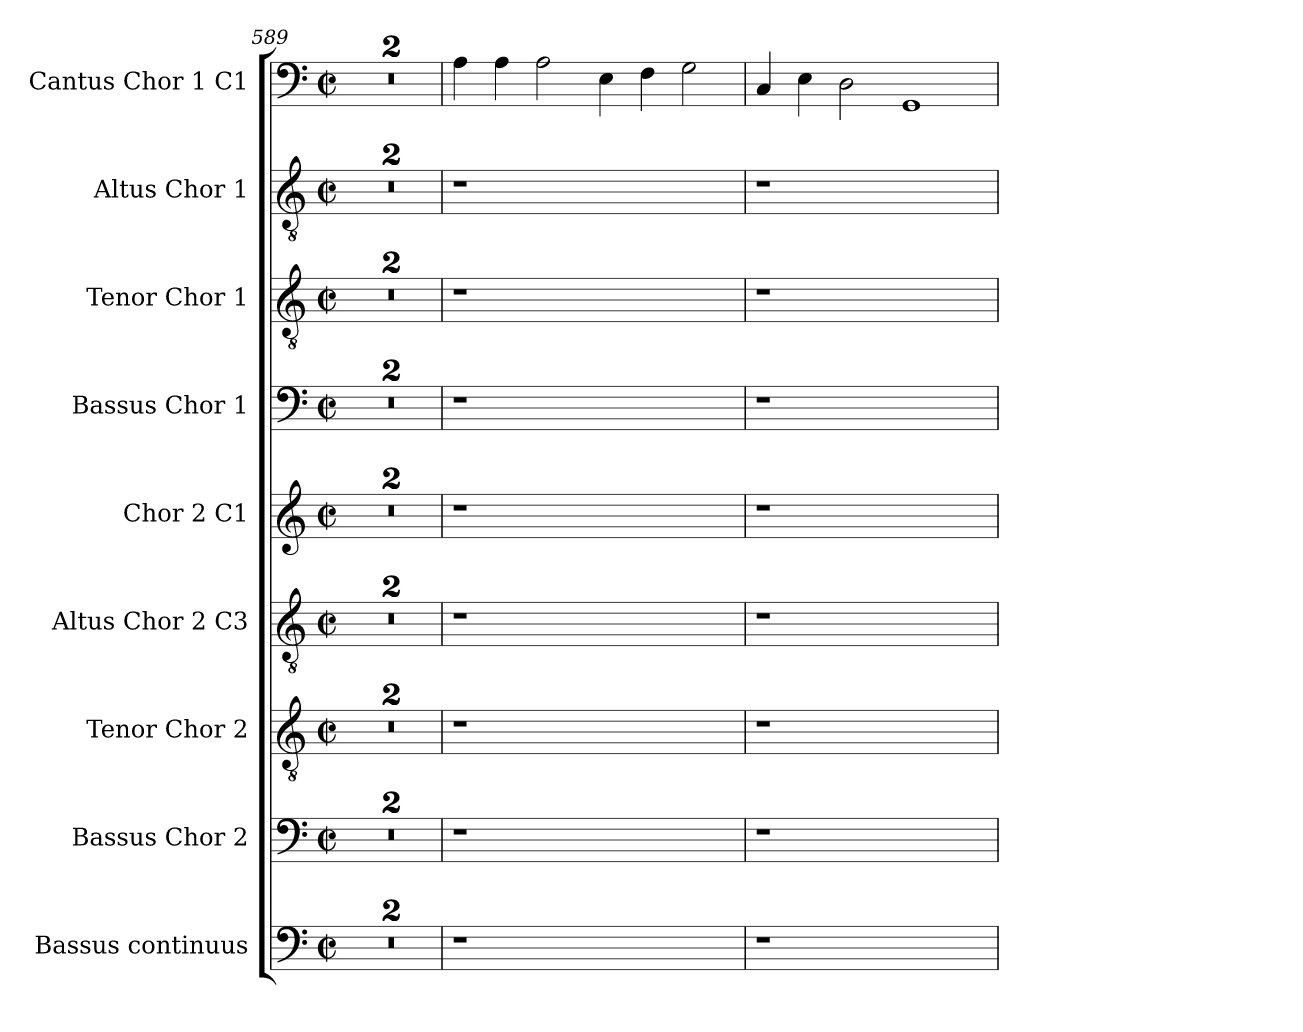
**kern	**kern	**kern	**kern	**kern	**kern	**kern	**kern	**kern
*part9	*part8	*part7	*part6	*part5	*part4	*part3	*part2	*part1
*staff9	*staff8	*staff7	*staff6	*staff5	*staff4	*staff3	*staff2	*staff1
*I"Bassus continuus	*I"Bassus Chor 2	*I"Tenor Chor 2	*I"Altus Chor 2 C3	*I"Chor 2 C1	*I"Bassus Chor 1	*I"Tenor Chor 1	*I"Altus Chor 1	*I"Cantus Chor 1 C1
*I'Bc	*I'B2	*I'T2	*I'A2	*I'C2	*I'B1	*I'T1	*I'A1	*I'C1
*clefF4	*clefF4	*clefGv2	*clefGv2	*clefG2	*clefF4	*clefGv2	*clefGv2	*clefF4
*ITrd7c12	*	*	*	*	*	*	*	*
*k[]	*k[]	*k[]	*k[]	*k[]	*k[]	*k[]	*k[]	*k[]
*C:	*C:	*C:	*C:	*C:	*C:	*C:	*C:	*C:
*M2/2	*M2/2	*M2/2	*M2/2	*M2/2	*M2/2	*M2/2	*M2/2	*M2/2
*met(c|)	*met(c|)	*met(c|)	*met(c|)	*met(c|)	*met(c|)	*met(c|)	*met(c|)	*met(c|)
=589	=589	=589	=589	=589	=589	=589	=589	=589
1r	1r	1r	1r	1r	1r	1r	1r	1r
=590	=590	=590	=590	=590	=590	=590	=590	=590
1r	1r	1r	1r	1r	1r	1r	1r	1r
=591	=591	=591	=591	=591	=591	=591	=591	=591
1r	1r	1r	1r	1r	1r	1r	1r	4A\
.	.	.	.	.	.	.	.	4A\
.	.	.	.	.	.	.	.	2A\
1ryy	1ryy	1ryy	1ryy	1ryy	1ryy	1ryy	1ryy	4E\
.	.	.	.	.	.	.	.	4F\
.	.	.	.	.	.	.	.	2G\
!!LO:LB:g=z
=592	=592	=592	=592	=592	=592	=592	=592	=592
1r	1r	1r	1r	1r	1r	1r	1r	4C/
.	.	.	.	.	.	.	.	4E\
.	.	.	.	.	.	.	.	2D\
1ryy	1ryy	1ryy	1ryy	1ryy	1ryy	1ryy	1ryy	1GG
=	=	=	=	=	=	=	=	=
*-	*-	*-	*-	*-	*-	*-	*-	*-
